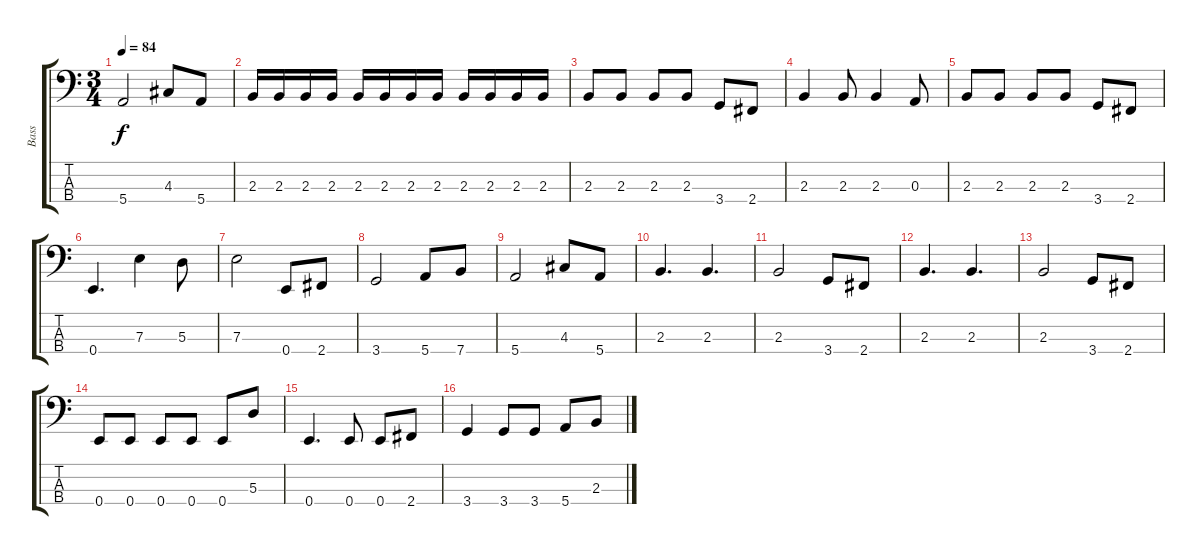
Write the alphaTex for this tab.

\track ("Bass" "Bass") {instrument electricbasspick}
\staff {score tabs}
\tuning (G2 D2 A1 E1) {hide}
\ts (3 4)
\tempo 84
\clef f4
\ks c
5.4.2{dy f} 4.3.8 5.4.8 |
2.3.16 2.3.16 2.3.16 2.3.16 2.3.16 2.3.16 2.3.16 2.3.16 2.3.16 2.3.16 2.3.16 2.3.16 |
2.3.8 2.3.8 2.3.8 2.3.8 3.4.8 2.4.8 |
2.3.4 2.3.8 2.3.4 0.3.8 |
2.3.8 2.3.8 2.3.8 2.3.8 3.4.8 2.4.8 |
0.4.4{d} 7.3.4 5.3.8 |
7.3.2 0.4.8 2.4.8 |
3.4.2 5.4.8 7.4.8 |
5.4.2 4.3.8 5.4.8 |
2.3.4{d} 2.3.4{d} |
2.3.2 3.4.8 2.4.8 |
2.3.4{d} 2.3.4{d} |
2.3.2 3.4.8 2.4.8 |
0.4.8 0.4.8 0.4.8 0.4.8 0.4.8 5.3.8 |
0.4.4{d} 0.4.8 0.4.8 2.4.8 |
3.4.4 3.4.8 3.4.8 5.4.8 2.3.8
